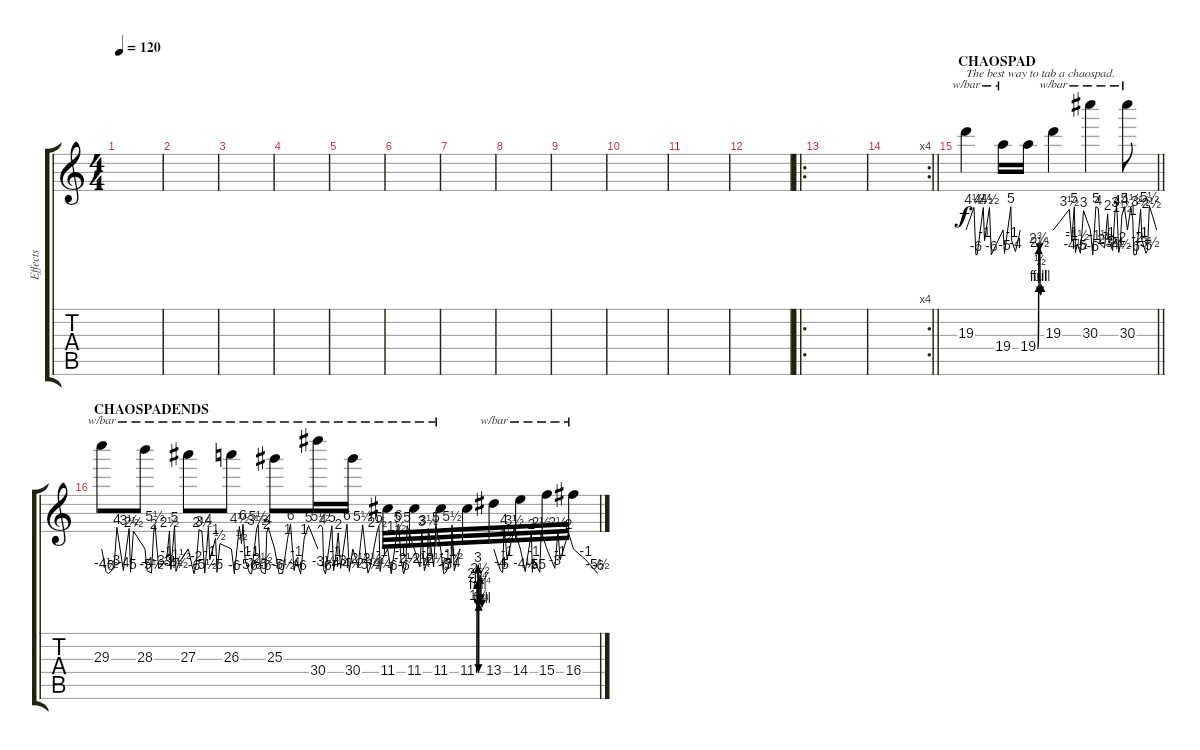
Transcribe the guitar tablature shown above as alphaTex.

\track ("Effects" "Effects") {instrument guitarharmonics}
\staff {score tabs}
\tuning (E4 B3 G3 D3 A2 E2) {hide}
\ts (4 4)
\tempo 120
\clef g2
\ks c
|
|
|
|
|
|
|
|
|
|
|
|
\ro
|
\rc 4
\barLineRight lightlight
|
\section ("" "CHAOSPAD")
\barLineRight lightlight
19.3.4{tbe (custom default 0 0 13 18 16 -24 18 -24 28 18 30 -4 38 18 41 -24 60 0) txt "The best way to tab a chaospad."} 19.4.16{tbe (custom default 0 0 5 -20 27 20 30 -4 43 -16 60 0)} 19.4{be (custom 0 0 15 4 17 11 19 11 28 10 38 2 60 4)}.16 19.3.4{tbe (custom default 0 0 26 14 30 -4 34 20 36 -18 39 -6 44 -20 49 12 60 0)} 30.3.4{tbe (custom default 0 0 4 -24 9 20 13 16 16 -6 23 -10 28 8 30 -4 36 -14 40 12 43 16 46 -18 48 -8 51 6 55 20 60 0)} 30.3.8{tbe (custom default 0 0 7 18 11 4 13 -24 18 -24 20 -8 27 14 30 -4 38 -20 41 -14 45 22 49 10 60 0)} |
\section ("" "CHAOSPADENDS")
29.3.8{tbe (custom default 0 0 6 -18 9 -24 17 -12 21 16 30 -16 38 14 40 -20 44 10 60 0)} 28.3.8{tbe (custom default 0 0 3 -16 9 -22 12 8 14 22 19 -12 30 -4 34 10 36 -14 41 20 43 -18 47 -6 60 0)} 27.3.8{tbe (custom default 0 0 8 -24 11 -8 15 12 19 10 23 -22 28 16 30 -4 38 4 40 -20 44 2 60 0)} 26.3.8{tbe (custom default 0 0 4 -24 11 18 14 2 16 24 19 -4 25 -22 28 -24 30 -4 35 14 37 22 40 -10 42 -20 47 -24 49 8 51 16 60 0)} 25.3.8{tbe (custom default 0 0 6 -24 11 -22 18 4 22 24 27 -16 30 -4 36 -24 41 4 47 20 60 0)} 30.4.16{tbe (custom default 0 14 4 22 8 16 10 -14 13 -24 24 20 27 -16 30 -4 35 8 39 -12 50 24 54 -18 60 0)} 30.4.16{tbe (custom default 0 0 9 -10 17 22 26 -22 30 -10 42 10 45 20 47 -18 50 -4 60 0)} 11.4.32{tbe (custom default 0 0 8 -24 20 6 22 20 25 24 30 -4 36 -24 41 -10 44 20 60 0)} 11.4.32{tbe (custom default 0 0 13 -10 17 12 23 -16 30 -4 32 14 44 -10 49 20 60 0)} 11.4.32{tbe (custom default 0 0 9 -24 16 -20 30 -4 32 -6 35 22 42 -16 60 0)} 11.4{be (custom 0 0 7 9 15 4 17 12 22 0 25 5 31 5 39 10 49 5 60 4)}.32 13.4.32{tbe (custom default 0 0 15 -16 20 -20 23 16 27 2 30 -4 46 14 60 0)} 14.4.32{tbe (custom default 0 0 11 -18 25 8 27 -20 30 -4 44 -20 47 10 60 0)} 15.4.32{tbe (custom default 0 0 18 -12 25 10 30 -4 49 8 60 0)} 16.4.32{tbe (custom default 0 0 30 -4 58 -22 60 -24)}
